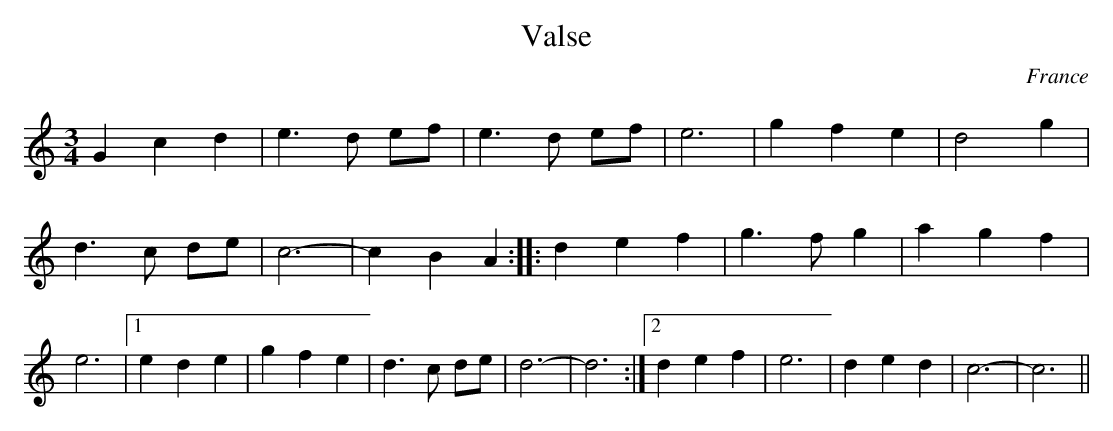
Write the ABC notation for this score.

X:1
T:Valse
O:France
M:3/4
K:C
G2c2d2|e3d ef|e3d ef|e6|\
g2f2e2|d4g2|d3c de|c6-|c2B2A2::\
d2e2f2|g3fg2|a2g2f2|e6\
|1 e2d2e2|g2f2e2|d3c de|d6-|d6:|2\
d2e2f2|e6|d2e2d2|c6-|c6||
